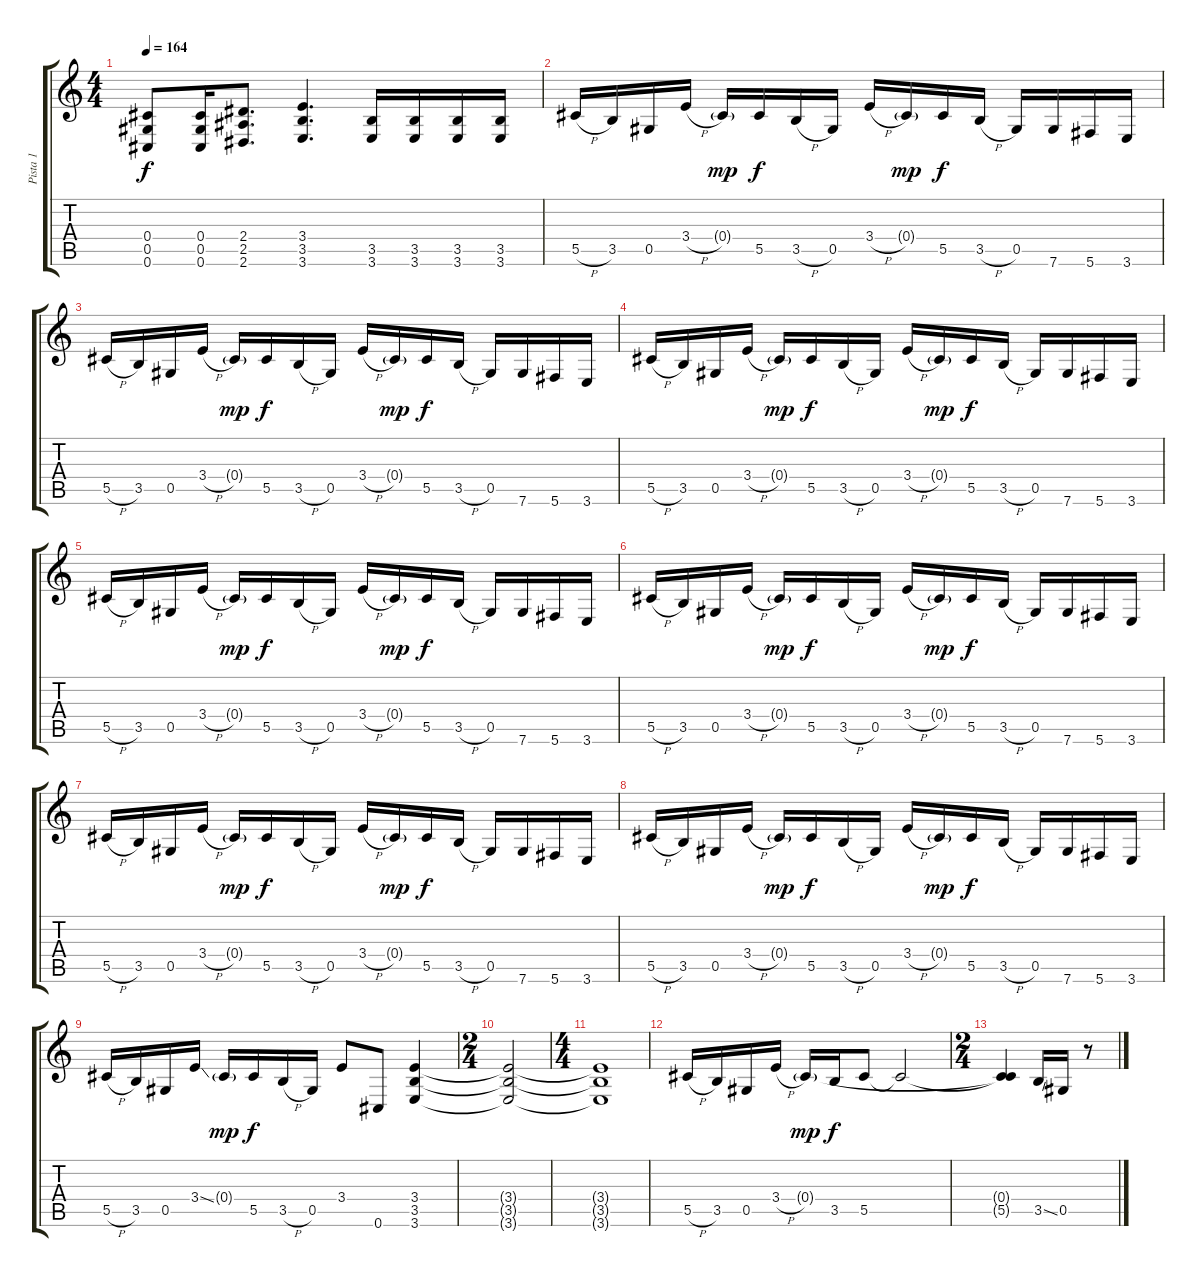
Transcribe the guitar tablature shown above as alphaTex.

\track ("Pista 1" "Pista 1") {instrument distortionguitar}
\staff {score tabs}
\tuning (Eb4 Bb3 Gb3 Db3 Ab2 Db2) {hide}
\ts (4 4)
\tempo 164
\clef g2
\ks c
(0.4 0.5 0.6).8{dy f} (0.4 0.5 0.6).16 (2.4 2.5 2.6).8{d} (3.4 3.5 3.6).4{d} (3.5 3.6).16 (3.5 3.6).16 (3.5 3.6).16 (3.5 3.6).16 |
5.5{h}.16 3.5.16 0.5.16 3.4{h}.16 0.4{g}.16{dy mp} 5.5.16{dy f} 3.5{h}.16 0.5.16 3.4{h}.16 0.4{g}.16{dy mp} 5.5.16{dy f} 3.5{h}.16 0.5.16 7.6.16 5.6.16 3.6.16 |
5.5{h}.16 3.5.16 0.5.16 3.4{h}.16 0.4{g}.16{dy mp} 5.5.16{dy f} 3.5{h}.16 0.5.16 3.4{h}.16 0.4{g}.16{dy mp} 5.5.16{dy f} 3.5{h}.16 0.5.16 7.6.16 5.6.16 3.6.16 |
5.5{h}.16 3.5.16 0.5.16 3.4{h}.16 0.4{g}.16{dy mp} 5.5.16{dy f} 3.5{h}.16 0.5.16 3.4{h}.16 0.4{g}.16{dy mp} 5.5.16{dy f} 3.5{h}.16 0.5.16 7.6.16 5.6.16 3.6.16 |
5.5{h}.16 3.5.16 0.5.16 3.4{h}.16 0.4{g}.16{dy mp} 5.5.16{dy f} 3.5{h}.16 0.5.16 3.4{h}.16 0.4{g}.16{dy mp} 5.5.16{dy f} 3.5{h}.16 0.5.16 7.6.16 5.6.16 3.6.16 |
5.5{h}.16 3.5.16 0.5.16 3.4{h}.16 0.4{g}.16{dy mp} 5.5.16{dy f} 3.5{h}.16 0.5.16 3.4{h}.16 0.4{g}.16{dy mp} 5.5.16{dy f} 3.5{h}.16 0.5.16 7.6.16 5.6.16 3.6.16 |
5.5{h}.16 3.5.16 0.5.16 3.4{h}.16 0.4{g}.16{dy mp} 5.5.16{dy f} 3.5{h}.16 0.5.16 3.4{h}.16 0.4{g}.16{dy mp} 5.5.16{dy f} 3.5{h}.16 0.5.16 7.6.16 5.6.16 3.6.16 |
5.5{h}.16 3.5.16 0.5.16 3.4{h}.16 0.4{g}.16{dy mp} 5.5.16{dy f} 3.5{h}.16 0.5.16 3.4{h}.16 0.4{g}.16{dy mp} 5.5.16{dy f} 3.5{h}.16 0.5.16 7.6.16 5.6.16 3.6.16 |
5.5{h}.16 3.5.16 0.5.16 3.4{ss}.16 0.4{g}.16{dy mp} 5.5.16{dy f} 3.5{h}.16 0.5.16 3.4.8 0.6.8 (3.4 3.5 3.6).4 |
\ts (2 4)
(3.4{t} 3.5{t} 3.6{t}).2 |
\ts (4 4)
(3.4{t} 3.5{t} 3.6{t}).1 |
5.5{h}.16 3.5.16 0.5.16 3.4{h}.16 0.4{g}.16{dy mp} 3.5.16{dy f} 5.5.8 5.5{t}.2 |
\ts (2 4)
(0.4{t} 5.5{t}).4 3.5{ss}.16 0.5.16 r.8
